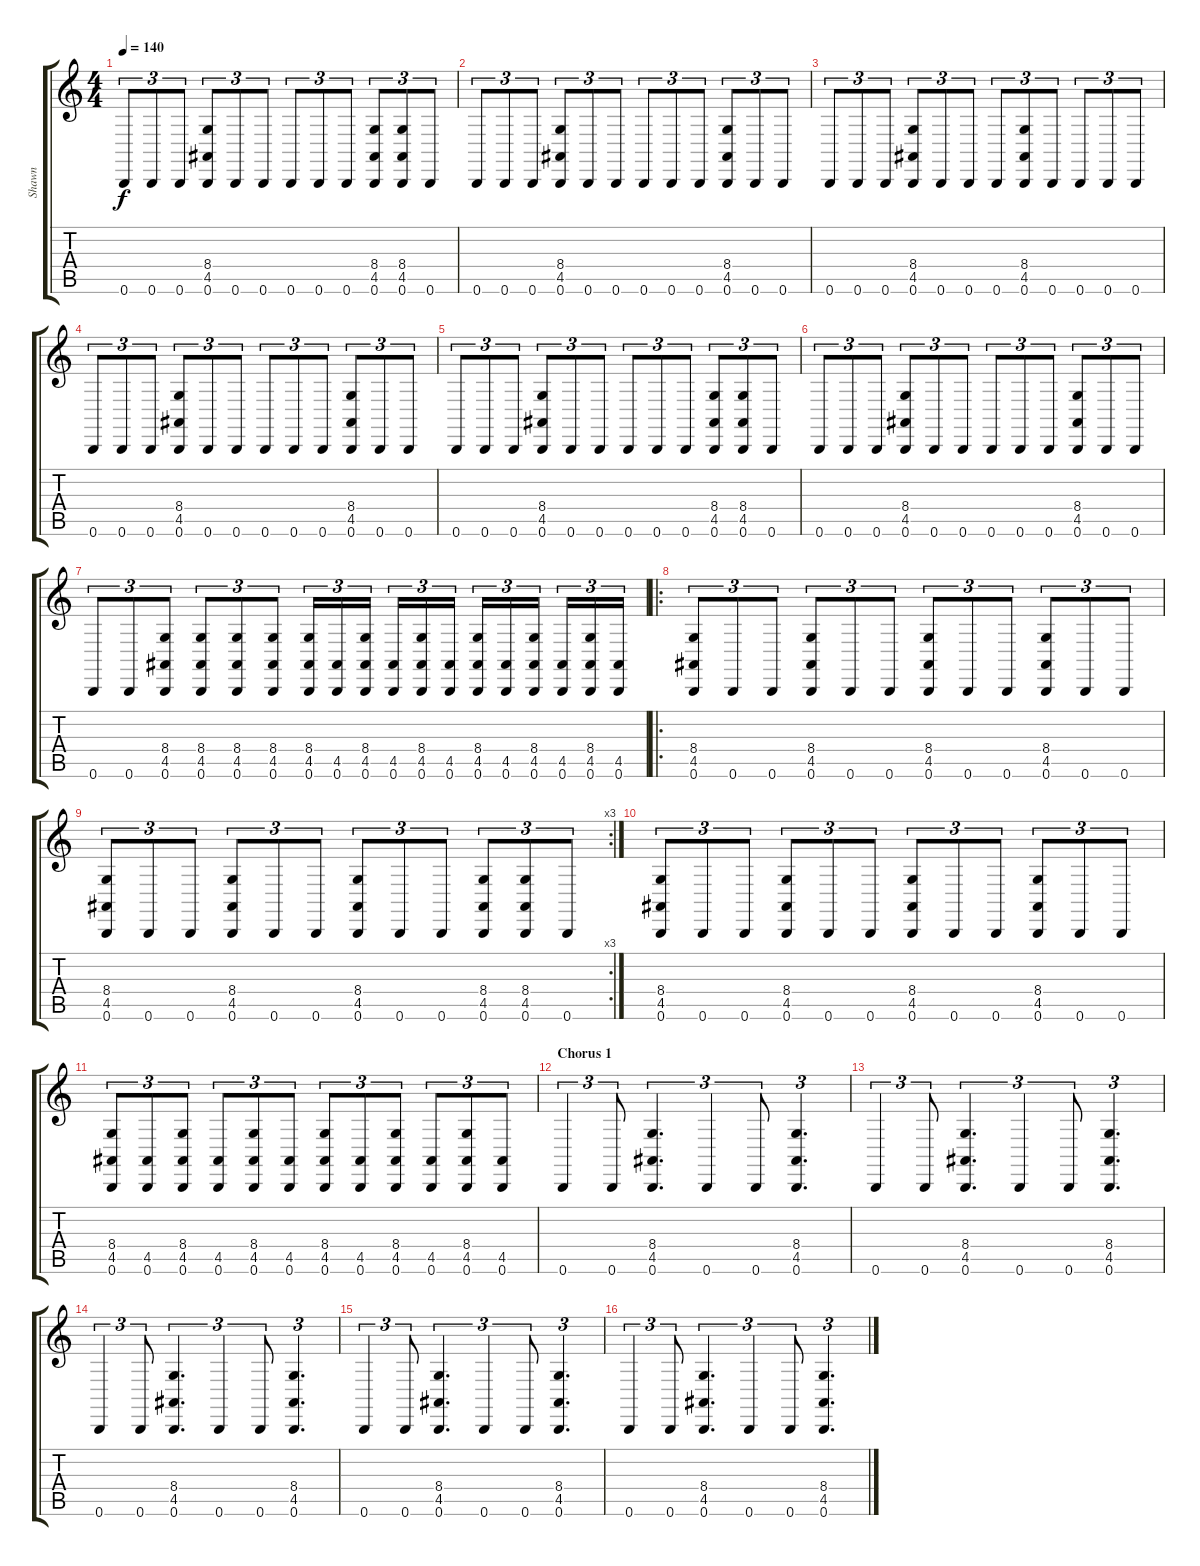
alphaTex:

\track ("Shawn" "Shawn") {instrument melodictom}
\staff {score tabs}
\tuning (Db4 Ab3 E3 B2 Gb2 B1) {hide}
\ts (4 4)
\tempo 140
\clef g2
\ks c
0.6.8{tu (3 2) dy f} 0.6.8{tu (3 2)} 0.6.8{tu (3 2)} (8.4 4.5 0.6).8{tu (3 2)} 0.6.8{tu (3 2)} 0.6.8{tu (3 2)} 0.6.8{tu (3 2)} 0.6.8{tu (3 2)} 0.6.8{tu (3 2)} (8.4 4.5 0.6).8{tu (3 2)} (8.4 4.5 0.6).8{tu (3 2)} 0.6.8{tu (3 2)} |
0.6.8{tu (3 2)} 0.6.8{tu (3 2)} 0.6.8{tu (3 2)} (8.4 4.5 0.6).8{tu (3 2)} 0.6.8{tu (3 2)} 0.6.8{tu (3 2)} 0.6.8{tu (3 2)} 0.6.8{tu (3 2)} 0.6.8{tu (3 2)} (8.4 4.5 0.6).8{tu (3 2)} 0.6.8{tu (3 2)} 0.6.8{tu (3 2)} |
0.6.8{tu (3 2)} 0.6.8{tu (3 2)} 0.6.8{tu (3 2)} (8.4 4.5 0.6).8{tu (3 2)} 0.6.8{tu (3 2)} 0.6.8{tu (3 2)} 0.6.8{tu (3 2)} (8.4 4.5 0.6).8{tu (3 2)} 0.6.8{tu (3 2)} 0.6.8{tu (3 2)} 0.6.8{tu (3 2)} 0.6.8{tu (3 2)} |
0.6.8{tu (3 2)} 0.6.8{tu (3 2)} 0.6.8{tu (3 2)} (8.4 4.5 0.6).8{tu (3 2)} 0.6.8{tu (3 2)} 0.6.8{tu (3 2)} 0.6.8{tu (3 2)} 0.6.8{tu (3 2)} 0.6.8{tu (3 2)} (8.4 4.5 0.6).8{tu (3 2)} 0.6.8{tu (3 2)} 0.6.8{tu (3 2)} |
0.6.8{tu (3 2)} 0.6.8{tu (3 2)} 0.6.8{tu (3 2)} (8.4 4.5 0.6).8{tu (3 2)} 0.6.8{tu (3 2)} 0.6.8{tu (3 2)} 0.6.8{tu (3 2)} 0.6.8{tu (3 2)} 0.6.8{tu (3 2)} (8.4 4.5 0.6).8{tu (3 2)} (8.4 4.5 0.6).8{tu (3 2)} 0.6.8{tu (3 2)} |
0.6.8{tu (3 2)} 0.6.8{tu (3 2)} 0.6.8{tu (3 2)} (8.4 4.5 0.6).8{tu (3 2)} 0.6.8{tu (3 2)} 0.6.8{tu (3 2)} 0.6.8{tu (3 2)} 0.6.8{tu (3 2)} 0.6.8{tu (3 2)} (8.4 4.5 0.6).8{tu (3 2)} 0.6.8{tu (3 2)} 0.6.8{tu (3 2)} |
0.6.8{tu (3 2)} 0.6.8{tu (3 2)} (8.4 4.5 0.6).8{tu (3 2)} (8.4 4.5 0.6).8{tu (3 2)} (8.4 4.5 0.6).8{tu (3 2)} (8.4 4.5 0.6).8{tu (3 2)} (8.4 4.5 0.6).16{tu (3 2)} (4.5 0.6).16{tu (3 2)} (8.4 4.5 0.6).16{tu (3 2)} (4.5 0.6).16{tu (3 2)} (8.4 4.5 0.6).16{tu (3 2)} (4.5 0.6).16{tu (3 2)} (8.4 4.5 0.6).16{tu (3 2)} (4.5 0.6).16{tu (3 2)} (8.4 4.5 0.6).16{tu (3 2)} (4.5 0.6).16{tu (3 2)} (8.4 4.5 0.6).16{tu (3 2)} (4.5 0.6).16{tu (3 2)} |
\ro
(8.4 4.5 0.6).8{tu (3 2)} 0.6.8{tu (3 2)} 0.6.8{tu (3 2)} (8.4 4.5 0.6).8{tu (3 2)} 0.6.8{tu (3 2)} 0.6.8{tu (3 2)} (8.4 4.5 0.6).8{tu (3 2)} 0.6.8{tu (3 2)} 0.6.8{tu (3 2)} (8.4 4.5 0.6).8{tu (3 2)} 0.6.8{tu (3 2)} 0.6.8{tu (3 2)} |
\rc 3
(8.4 4.5 0.6).8{tu (3 2)} 0.6.8{tu (3 2)} 0.6.8{tu (3 2)} (8.4 4.5 0.6).8{tu (3 2)} 0.6.8{tu (3 2)} 0.6.8{tu (3 2)} (8.4 4.5 0.6).8{tu (3 2)} 0.6.8{tu (3 2)} 0.6.8{tu (3 2)} (8.4 4.5 0.6).8{tu (3 2)} (8.4 4.5 0.6).8{tu (3 2)} 0.6.8{tu (3 2)} |
(8.4 4.5 0.6).8{tu (3 2)} 0.6.8{tu (3 2)} 0.6.8{tu (3 2)} (8.4 4.5 0.6).8{tu (3 2)} 0.6.8{tu (3 2)} 0.6.8{tu (3 2)} (8.4 4.5 0.6).8{tu (3 2)} 0.6.8{tu (3 2)} 0.6.8{tu (3 2)} (8.4 4.5 0.6).8{tu (3 2)} 0.6.8{tu (3 2)} 0.6.8{tu (3 2)} |
(8.4 4.5 0.6).8{tu (3 2)} (4.5 0.6).8{tu (3 2)} (8.4 4.5 0.6).8{tu (3 2)} (4.5 0.6).8{tu (3 2)} (8.4 4.5 0.6).8{tu (3 2)} (4.5 0.6).8{tu (3 2)} (8.4 4.5 0.6).8{tu (3 2)} (4.5 0.6).8{tu (3 2)} (8.4 4.5 0.6).8{tu (3 2)} (4.5 0.6).8{tu (3 2)} (8.4 4.5 0.6).8{tu (3 2)} (4.5 0.6).8{tu (3 2)} |
\section ("" "Chorus 1")
0.6.4{tu (3 2)} 0.6.8{tu (3 2)} (8.4 4.5 0.6).4{d tu (3 2)} 0.6.4{tu (3 2)} 0.6.8{tu (3 2)} (8.4 4.5 0.6).4{d tu (3 2)} |
0.6.4{tu (3 2)} 0.6.8{tu (3 2)} (8.4 4.5 0.6).4{d tu (3 2)} 0.6.4{tu (3 2)} 0.6.8{tu (3 2)} (8.4 4.5 0.6).4{d tu (3 2)} |
0.6.4{tu (3 2)} 0.6.8{tu (3 2)} (8.4 4.5 0.6).4{d tu (3 2)} 0.6.4{tu (3 2)} 0.6.8{tu (3 2)} (8.4 4.5 0.6).4{d tu (3 2)} |
0.6.4{tu (3 2)} 0.6.8{tu (3 2)} (8.4 4.5 0.6).4{d tu (3 2)} 0.6.4{tu (3 2)} 0.6.8{tu (3 2)} (8.4 4.5 0.6).4{d tu (3 2)} |
0.6.4{tu (3 2)} 0.6.8{tu (3 2)} (8.4 4.5 0.6).4{d tu (3 2)} 0.6.4{tu (3 2)} 0.6.8{tu (3 2)} (8.4 4.5 0.6).4{d tu (3 2)}
